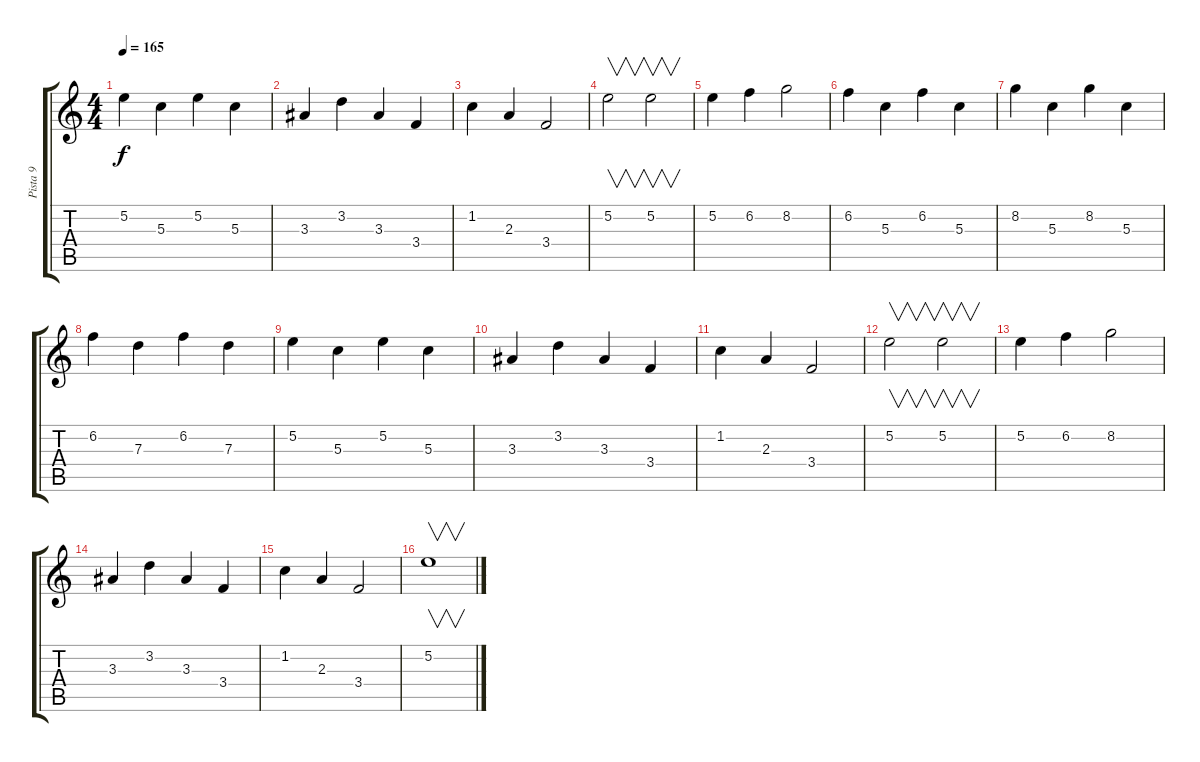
\track ("Pista 9" "Pista 9") {instrument distortionguitar}
\staff {score tabs}
\tuning (E4 B3 G3 D3 A2 E2) {hide}
\ts (4 4)
\tempo 165
\clef g2
\ks c
5.2.4{dy f} 5.3.4 5.2.4 5.3.4 |
3.3.4 3.2.4 3.3.4 3.4.4 |
1.2.4 2.3.4 3.4.2 |
5.2.2{v} 5.2.2{v} |
5.2.4 6.2.4 8.2.2 |
6.2.4 5.3.4 6.2.4 5.3.4 |
8.2.4 5.3.4 8.2.4 5.3.4 |
6.2.4 7.3.4 6.2.4 7.3.4 |
5.2.4 5.3.4 5.2.4 5.3.4 |
3.3.4 3.2.4 3.3.4 3.4.4 |
1.2.4 2.3.4 3.4.2 |
5.2.2{v} 5.2.2{v} |
5.2.4 6.2.4 8.2.2 |
3.3.4 3.2.4 3.3.4 3.4.4 |
1.2.4 2.3.4 3.4.2 |
5.2.1{v}
